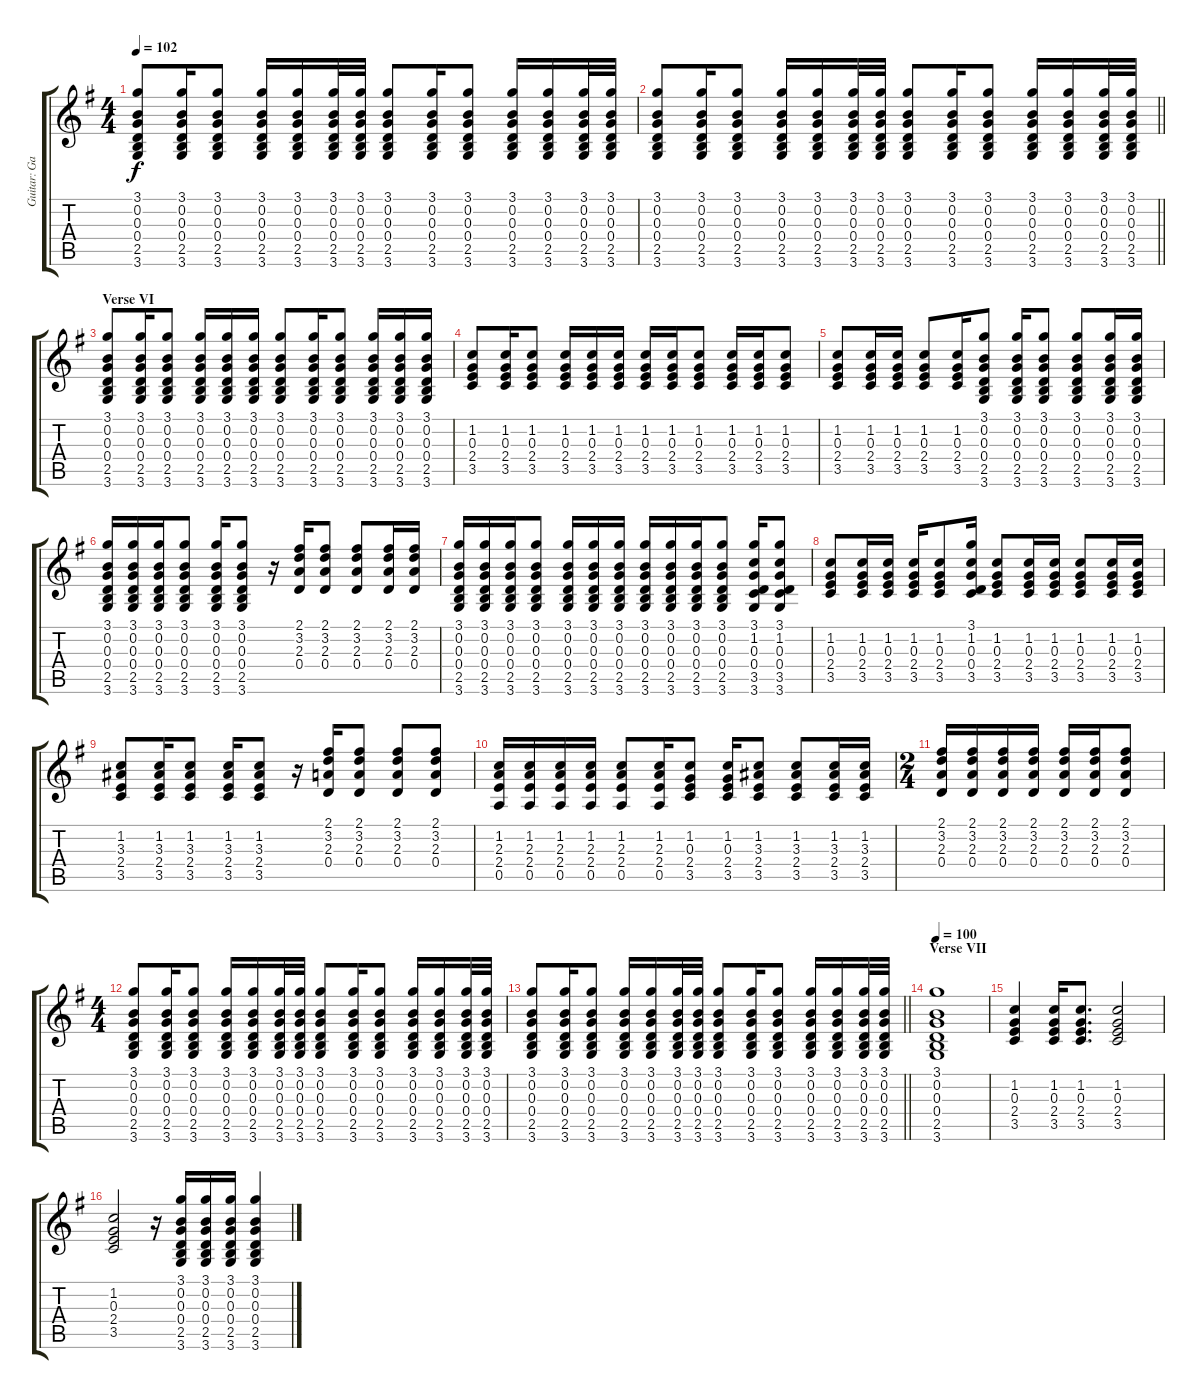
\track ("Guitar: Gary" "Guitar: Ga") {instrument acousticguitarsteel}
\staff {score tabs}
\tuning (E4 B3 G3 D3 A2 E2) {hide}
\ts (4 4)
\tempo 102
\clef g2
\ks g
(3.1 0.2 0.3 0.4 2.5 3.6).8{dy f} (3.1 0.2 0.3 0.4 2.5 3.6).16 (3.1 0.2 0.3 0.4 2.5 3.6).8 (3.1 0.2 0.3 0.4 2.5 3.6).16 (3.1 0.2 0.3 0.4 2.5 3.6).16 (3.1 0.2 0.3 0.4 2.5 3.6).32 (3.1 0.2 0.3 0.4 2.5 3.6).32 (3.1 0.2 0.3 0.4 2.5 3.6).8 (3.1 0.2 0.3 0.4 2.5 3.6).16 (3.1 0.2 0.3 0.4 2.5 3.6).8 (3.1 0.2 0.3 0.4 2.5 3.6).16 (3.1 0.2 0.3 0.4 2.5 3.6).16 (3.1 0.2 0.3 0.4 2.5 3.6).32 (3.1 0.2 0.3 0.4 2.5 3.6).32 |
\barLineRight lightlight
(3.1 0.2 0.3 0.4 2.5 3.6).8 (3.1 0.2 0.3 0.4 2.5 3.6).16 (3.1 0.2 0.3 0.4 2.5 3.6).8 (3.1 0.2 0.3 0.4 2.5 3.6).16 (3.1 0.2 0.3 0.4 2.5 3.6).16 (3.1 0.2 0.3 0.4 2.5 3.6).32 (3.1 0.2 0.3 0.4 2.5 3.6).32 (3.1 0.2 0.3 0.4 2.5 3.6).8 (3.1 0.2 0.3 0.4 2.5 3.6).16 (3.1 0.2 0.3 0.4 2.5 3.6).8 (3.1 0.2 0.3 0.4 2.5 3.6).16 (3.1 0.2 0.3 0.4 2.5 3.6).16 (3.1 0.2 0.3 0.4 2.5 3.6).32 (3.1 0.2 0.3 0.4 2.5 3.6).32 |
\section ("" "Verse VI")
(3.1 0.2 0.3 0.4 2.5 3.6).8 (3.1 0.2 0.3 0.4 2.5 3.6).16 (3.1 0.2 0.3 0.4 2.5 3.6).8 (3.1 0.2 0.3 0.4 2.5 3.6).16 (3.1 0.2 0.3 0.4 2.5 3.6).16 (3.1 0.2 0.3 0.4 2.5 3.6).16 (3.1 0.2 0.3 0.4 2.5 3.6).8 (3.1 0.2 0.3 0.4 2.5 3.6).16 (3.1 0.2 0.3 0.4 2.5 3.6).8 (3.1 0.2 0.3 0.4 2.5 3.6).16 (3.1 0.2 0.3 0.4 2.5 3.6).16 (3.1 0.2 0.3 0.4 2.5 3.6).16 |
(1.2 0.3 2.4 3.5).8 (1.2 0.3 2.4 3.5).16 (1.2 0.3 2.4 3.5).8 (1.2 0.3 2.4 3.5).16 (1.2 0.3 2.4 3.5).16 (1.2 0.3 2.4 3.5).16 (1.2 0.3 2.4 3.5).16 (1.2 0.3 2.4 3.5).16 (1.2 0.3 2.4 3.5).8 (1.2 0.3 2.4 3.5).16 (1.2 0.3 2.4 3.5).16 (1.2 0.3 2.4 3.5).8 |
(1.2 0.3 2.4 3.5).8 (1.2 0.3 2.4 3.5).16 (1.2 0.3 2.4 3.5).16 (1.2 0.3 2.4 3.5).8 (1.2 0.3 2.4 3.5).16 (3.1 0.2 0.3 0.4 2.5 3.6).8 (3.1 0.2 0.3 0.4 2.5 3.6).16 (3.1 0.2 0.3 0.4 2.5 3.6).8 (3.1 0.2 0.3 0.4 2.5 3.6).8 (3.1 0.2 0.3 0.4 2.5 3.6).16 (3.1 0.2 0.3 0.4 2.5 3.6).16 |
(3.1 0.2 0.3 0.4 2.5 3.6).16 (3.1 0.2 0.3 0.4 2.5 3.6).16 (3.1 0.2 0.3 0.4 2.5 3.6).16 (3.1 0.2 0.3 0.4 2.5 3.6).8 (3.1 0.2 0.3 0.4 2.5 3.6).16 (3.1 0.2 0.3 0.4 2.5 3.6).8 r.16 (2.1 3.2 2.3 0.4).16 (2.1 3.2 2.3 0.4).8 (2.1 3.2 2.3 0.4).8 (2.1 3.2 2.3 0.4).16 (2.1 3.2 2.3 0.4).16 |
(3.1 0.2 0.3 0.4 2.5 3.6).16 (3.1 0.2 0.3 0.4 2.5 3.6).16 (3.1 0.2 0.3 0.4 2.5 3.6).16 (3.1 0.2 0.3 0.4 2.5 3.6).8 (3.1 0.2 0.3 0.4 2.5 3.6).16 (3.1 0.2 0.3 0.4 2.5 3.6).16 (3.1 0.2 0.3 0.4 2.5 3.6).16 (3.1 0.2 0.3 0.4 2.5 3.6).16 (3.1 0.2 0.3 0.4 2.5 3.6).16 (3.1 0.2 0.3 0.4 2.5 3.6).16 (3.1 0.2 0.3 0.4 2.5 3.6).8 (3.1 1.2 0.3 0.4 3.5 3.6).16 (3.1 1.2 0.3 0.4 3.5 3.6).8 |
(1.2 0.3 2.4 3.5).8 (1.2 0.3 2.4 3.5).16 (1.2 0.3 2.4 3.5).16 (1.2 0.3 2.4 3.5).16 (1.2 0.3 2.4 3.5).8 (3.1 1.2 0.3 0.4 3.5).16 (1.2 0.3 2.4 3.5).8 (1.2 0.3 2.4 3.5).16 (1.2 0.3 2.4 3.5).16 (1.2 0.3 2.4 3.5).8 (1.2 0.3 2.4 3.5).16 (1.2 0.3 2.4 3.5).16 |
(1.2 3.3 2.4 3.5).8 (1.2 3.3 2.4 3.5).16 (1.2 3.3 2.4 3.5).8 (1.2 3.3 2.4 3.5).16 (1.2 3.3 2.4 3.5).8 r.16 (2.1 3.2 2.3 0.4).16 (2.1 3.2 2.3 0.4).8 (2.1 3.2 2.3 0.4).8 (2.1 3.2 2.3 0.4).8 |
(1.2 2.3 2.4 0.5).16 (1.2 2.3 2.4 0.5).16 (1.2 2.3 2.4 0.5).16 (1.2 2.3 2.4 0.5).16 (1.2 2.3 2.4 0.5).8 (1.2 2.3 2.4 0.5).16 (1.2 0.3 2.4 3.5).8 (1.2 0.3 2.4 3.5).16 (1.2 3.3 2.4 3.5).8 (1.2 3.3 2.4 3.5).8 (1.2 3.3 2.4 3.5).16 (1.2 3.3 2.4 3.5).16 |
\ts (2 4)
(2.1 3.2 2.3 0.4).16 (2.1 3.2 2.3 0.4).16 (2.1 3.2 2.3 0.4).16 (2.1 3.2 2.3 0.4).16 (2.1 3.2 2.3 0.4).16 (2.1 3.2 2.3 0.4).16 (2.1 3.2 2.3 0.4).8 |
\ts (4 4)
(3.1 0.2 0.3 0.4 2.5 3.6).8 (3.1 0.2 0.3 0.4 2.5 3.6).16 (3.1 0.2 0.3 0.4 2.5 3.6).8 (3.1 0.2 0.3 0.4 2.5 3.6).16 (3.1 0.2 0.3 0.4 2.5 3.6).16 (3.1 0.2 0.3 0.4 2.5 3.6).32 (3.1 0.2 0.3 0.4 2.5 3.6).32 (3.1 0.2 0.3 0.4 2.5 3.6).8 (3.1 0.2 0.3 0.4 2.5 3.6).16 (3.1 0.2 0.3 0.4 2.5 3.6).8 (3.1 0.2 0.3 0.4 2.5 3.6).16 (3.1 0.2 0.3 0.4 2.5 3.6).16 (3.1 0.2 0.3 0.4 2.5 3.6).32 (3.1 0.2 0.3 0.4 2.5 3.6).32 |
\barLineRight lightlight
(3.1 0.2 0.3 0.4 2.5 3.6).8 (3.1 0.2 0.3 0.4 2.5 3.6).16 (3.1 0.2 0.3 0.4 2.5 3.6).8 (3.1 0.2 0.3 0.4 2.5 3.6).16 (3.1 0.2 0.3 0.4 2.5 3.6).16 (3.1 0.2 0.3 0.4 2.5 3.6).32 (3.1 0.2 0.3 0.4 2.5 3.6).32 (3.1 0.2 0.3 0.4 2.5 3.6).8 (3.1 0.2 0.3 0.4 2.5 3.6).16 (3.1 0.2 0.3 0.4 2.5 3.6).8 (3.1 0.2 0.3 0.4 2.5 3.6).16 (3.1 0.2 0.3 0.4 2.5 3.6).16 (3.1 0.2 0.3 0.4 2.5 3.6).32 (3.1 0.2 0.3 0.4 2.5 3.6).32 |
\section ("" "Verse VII")
\tempo 100
(3.1 0.2 0.3 0.4 2.5 3.6).1 |
(1.2 0.3 2.4 3.5).4 (1.2 0.3 2.4 3.5).16 (1.2 0.3 2.4 3.5).8{d} (1.2 0.3 2.4 3.5).2 |
(1.2 0.3 2.4 3.5).2 r.16 (3.1 0.2 0.3 0.4 2.5 3.6).16 (3.1 0.2 0.3 0.4 2.5 3.6).16 (3.1 0.2 0.3 0.4 2.5 3.6).16 (3.1 0.2 0.3 0.4 2.5 3.6).4
